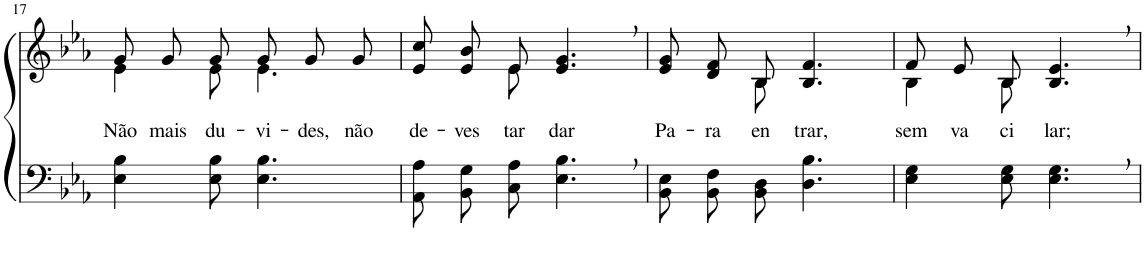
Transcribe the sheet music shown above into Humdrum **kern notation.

**kern	**kern	**text
*part2	*part1	*part1
*staff2	*staff1	*staff1
*I"Parte III e IV	*I"Parte I e II	*
!!LO:PB:g=z
*clefF4	*clefG2	*
*k[b-e-a-]	*k[b-e-a-]	*
*M6/8	*M6/8	*
=17	=17	=17
*	*^	*
!	!	!	!LO:LY:b
4E-\ 4B-\	8g/L	4e-\	-Não
!	!	!	!LO:LY:b
.	8g/	.	mais
!	!	!	!LO:LY:b
8E-\ 8B-\	8g/J	8e-\	du-
!	!	!	!LO:LY:b
4.E-\ 4.B-\	8g/L	4.e-\	-vi-
!	!	!	!LO:LY:b
.	8g/	.	-des,
!	!	!	!LO:LY:b
.	8g/J	.	não
=18	=18	=18	=18
!	!	!	!LO:LY:b
8AA-\ 8A-\L	8e-/ 8cc/L	4ryy	de-
!	!	!	!LO:LY:b
8BB-\ 8G\	8e-/ 8b-/	.	-ves
!	!	!	!LO:LY:b
8C\ 8A-\J	8e-/J	8e-\	tar-
!	!	!	!LO:LY:b
4.E-\, 4.B-\,	4.e-/, 4.g/,	4.ryy	-dar
=19	=19	=19	=19
!	!	!	!LO:LY:b
8BB-/ 8E-/L	8e-/ 8g/L	4ryy	Pa-
!	!	!	!LO:LY:b
8BB-/ 8F/	8d/ 8f/	.	-ra
!	!	!	!LO:LY:b
8BB-/ 8D/J	8B-/J	8B-\	en-
!	!	!	!LO:LY:b
4.D\ 4.B-\	4.B-/ 4.f/	4.ryy	-trar,
=20	=20	=20	=20
!	!	!	!LO:LY:b
4E-\ 4G\	8f/L	4B-\	sem
!	!	!	!LO:LY:b
.	8e-/	.	va-
!	!	!	!LO:LY:b
8E-\ 8G\	8B-/J	8B-\	-ci-
!	!	!	!LO:LY:b
4.E-\, 4.G\,	4.B-/, 4.e-/,	4.ryy	-lar;
*	*v	*v	*
=	=	=
*-	*-	*-
